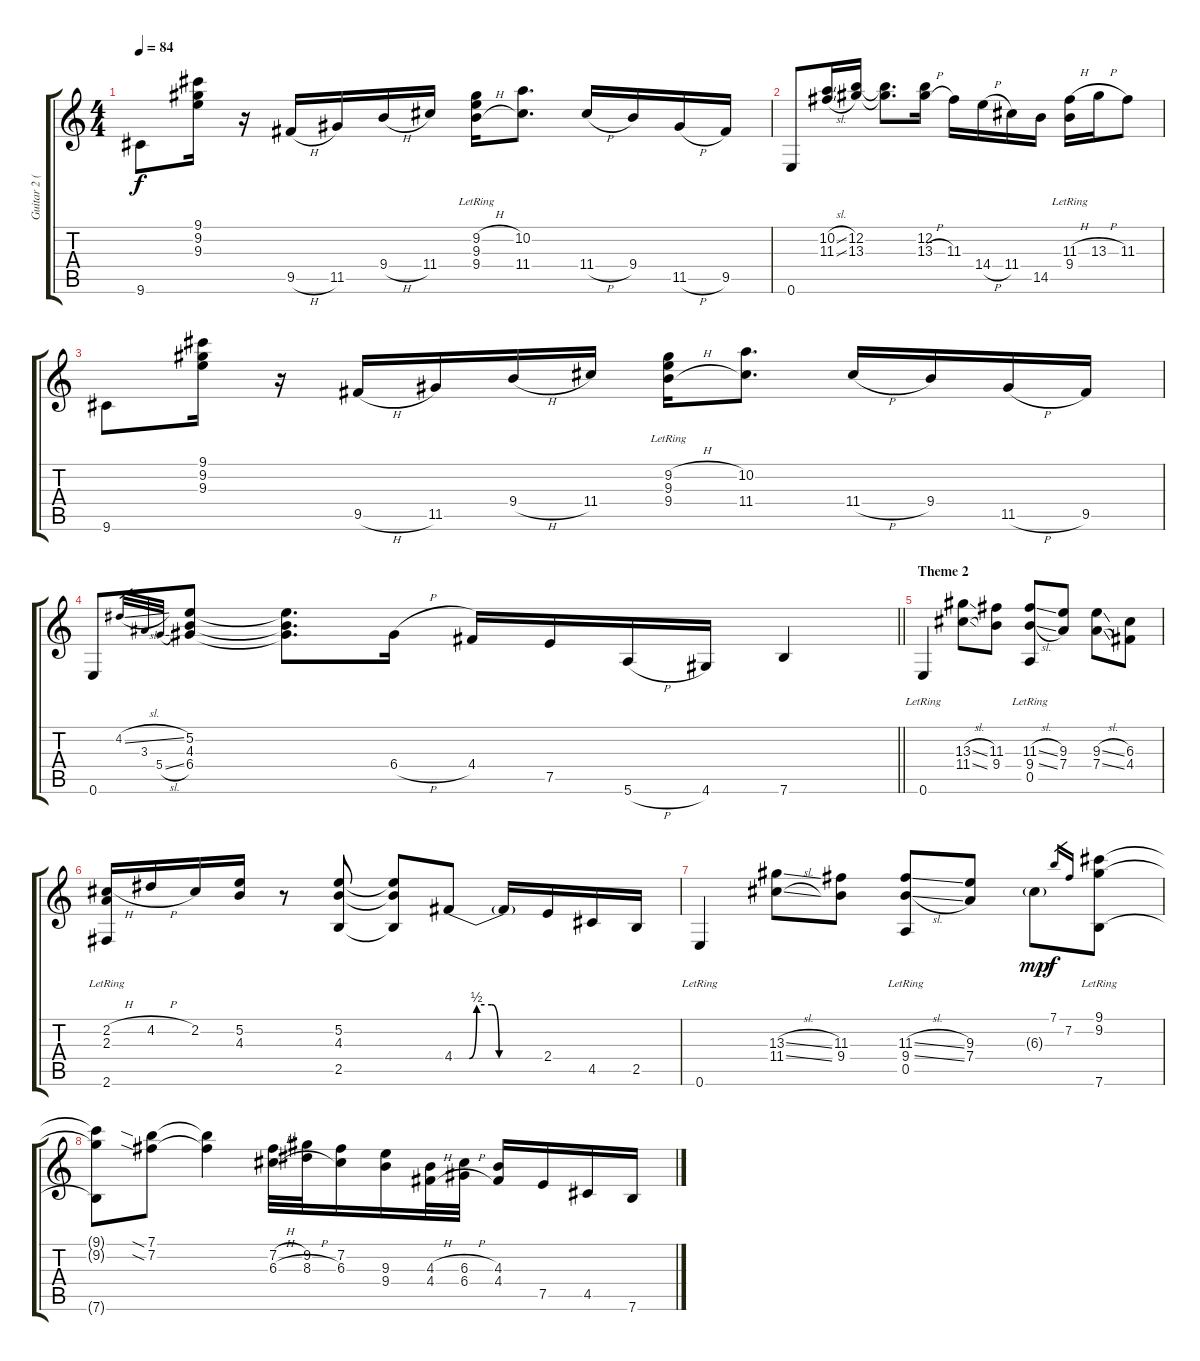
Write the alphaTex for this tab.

\track ("Guitar 2 (rhythm)" "Guitar 2 (") {instrument electricguitarjazz}
\staff {score tabs}
\tuning (E4 B3 G3 D3 A2 E2) {hide}
\ts (4 4)
\tempo 84
\clef g2
\ks c
9.6.8{dy f} (9.1 9.2 9.3).16 r.16 9.5{h}.16 11.5.16 9.4{h}.16 11.4.16 (9.2{h} 9.3{lr} 9.4{h}).16 (10.2 11.4).8{d} 11.4{h}.16 9.4.16 11.5{h}.16 9.5.16 |
0.6.8 (10.2{sl} 11.3{sl}).16 (12.2 13.3).16 (12.2{t} 13.3{t}).8{d} (12.2 13.3{h}).16 11.3.16 14.4{h}.16 11.4.16 14.5.16 (11.3{h} 9.4{lr}).16 13.3{h}.16 11.3.8 |
9.6.8 (9.1 9.2 9.3).16 r.16 9.5{h}.16 11.5.16 9.4{h}.16 11.4.16 (9.2{h} 9.3{lr} 9.4{h}).16 (10.2 11.4).8{d} 11.4{h}.16 9.4.16 11.5{h}.16 9.5.16 |
\barLineRight lightlight
0.6.8 4.2{sl}.32{gr} 3.3.32{gr} 5.4{sl}.32{gr} (5.2 4.3 6.4).8 (5.2{t} 4.3{t} 6.4{t}).8{d} 6.4{h}.16 4.4.16 7.5.16 5.6{h}.16 4.6.16 7.6.4 |
\section ("" "Theme 2")
0.6{lr}.4 (13.3{sl} 11.4{sl}).8 (11.3 9.4).8 (11.3{sl} 9.4{sl} 0.5{lr}).8 (9.3 7.4).8 (9.3{sl} 7.4{sl}).8 (6.3 4.4).8 |
(2.2{h} 2.3 2.6{lr}).16 4.2{h}.16 2.2.16 (5.2 4.3).16 r.8 (5.2 4.3 2.5).8 (5.2{t} 4.3{t} 2.5{t}).8 4.4{be (custom 0 0 10 0 15 2 25 2 30 0 32 0 45 0 60 0)}.8 4.4{t}.16 2.4.16 4.5.16 2.5.16 |
0.6{lr}.4 (13.3{sl} 11.4{sl}).8 (11.3 9.4).8 (11.3{sl} 9.4{sl} 0.5{lr}).8 (9.3 7.4).8 6.3{g}.8{dy mp} 7.1.16{gr dy f} 7.2.16{gr} (9.1 9.2 7.6{lr}).8 |
(9.1{t} 9.2{t} 7.6{t}).8 (7.1{sia} 7.2{sia}).8 (7.1{t} 7.2{t}).4 (7.2{h} 6.3{h}).32 (9.2 8.3{h}).32 (7.2 6.3).16 (9.3 9.4).16 (4.3{h} 4.4{h}).32 (6.3{h} 6.4{h}).32 (4.3 4.4).16 7.5.16 4.5.16 7.6.16
